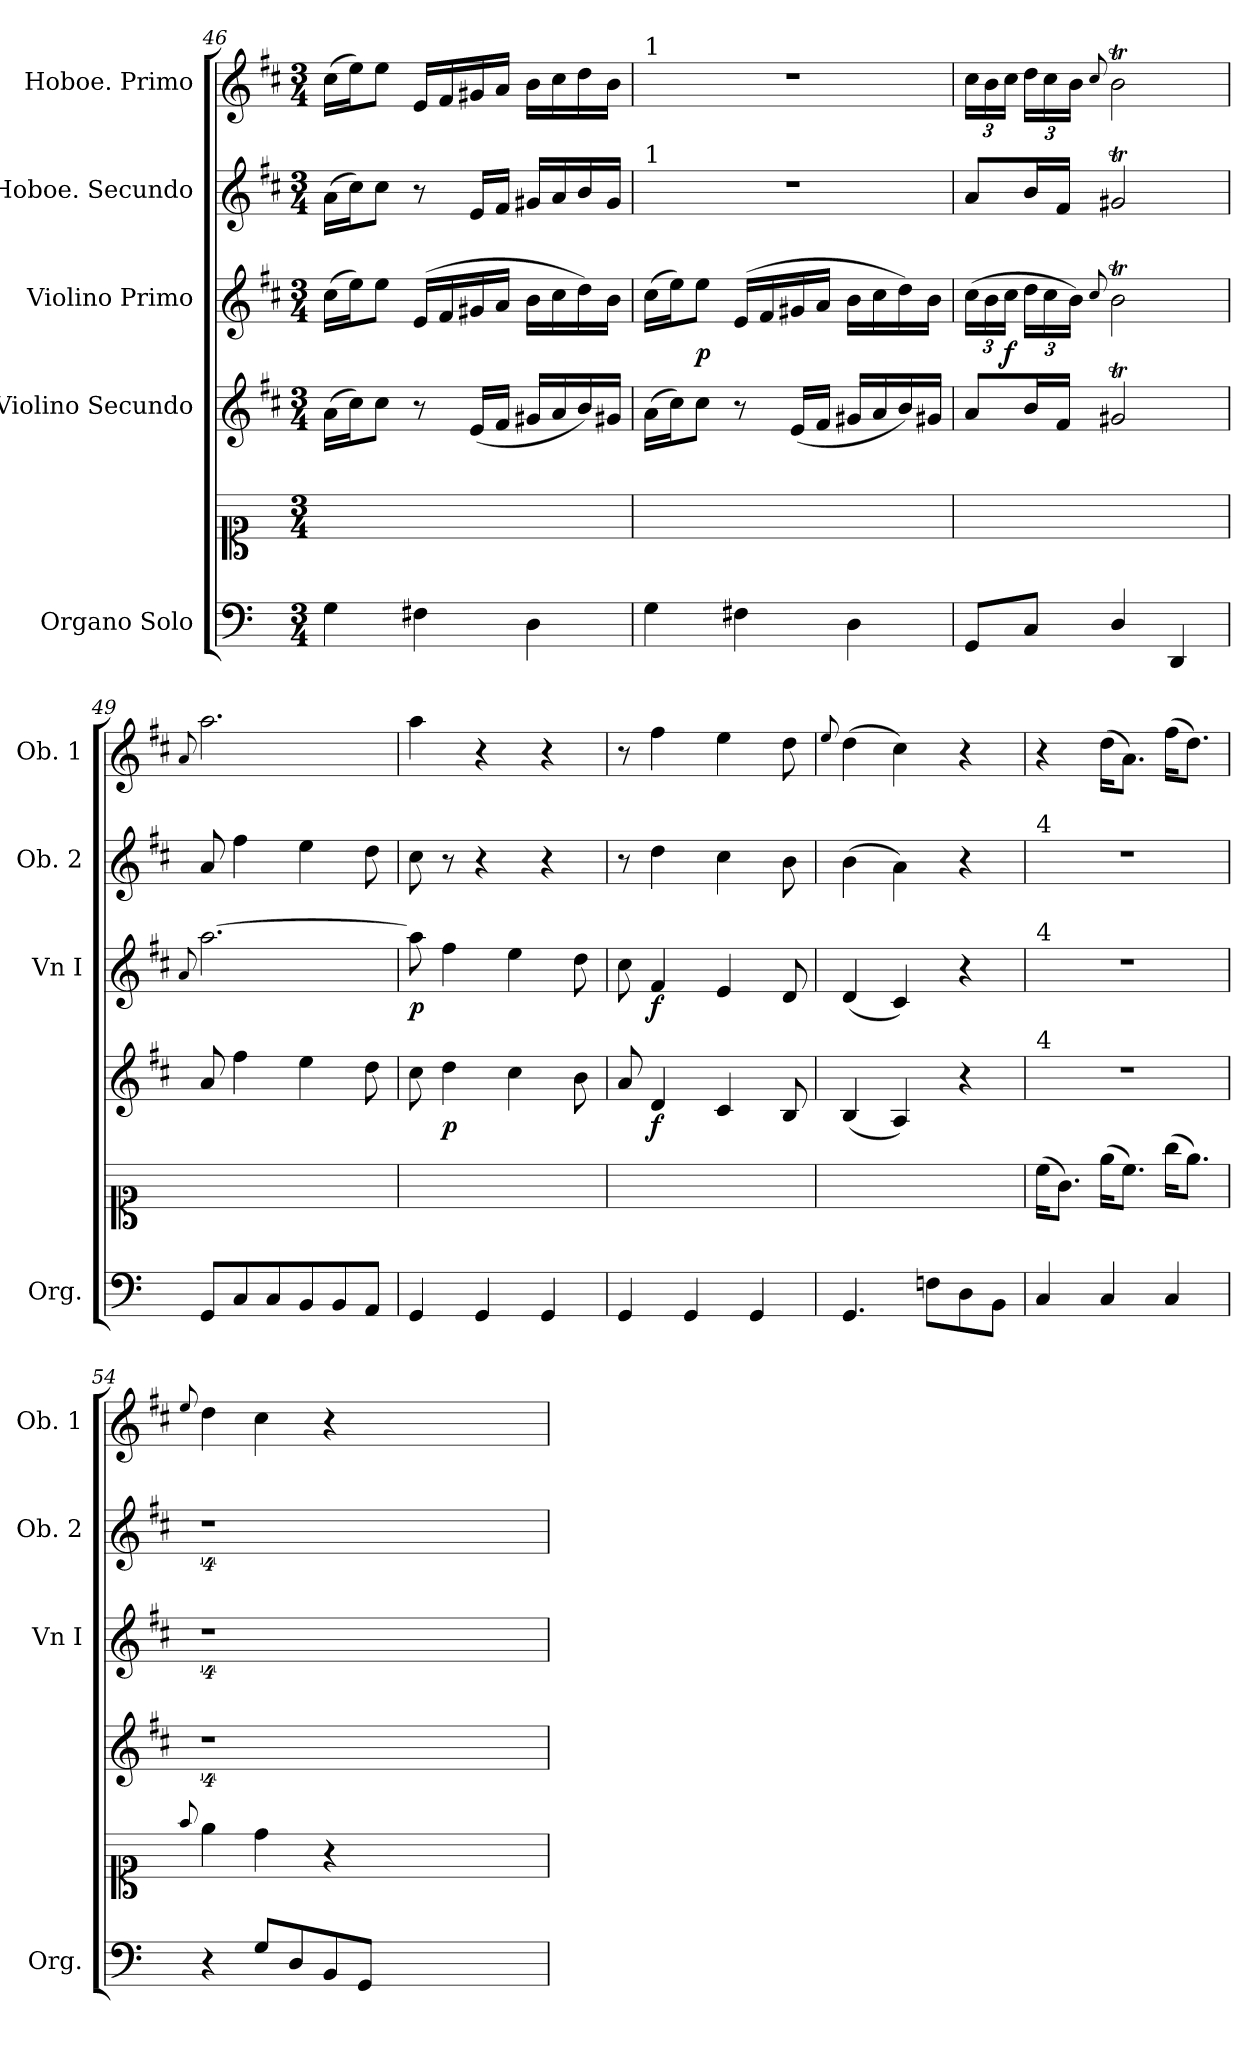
**kern	**kern	**kern	**dynam	**kern	**dynam	**kern	**kern
*part5	*part5	*part4	*part4	*part3	*part3	*part2	*part1
*staff6	*staff5	*staff4	*staff4	*staff3	*staff3	*staff2	*staff1
*I"Organo Solo	*	*I"Violino Secundo	*	*I"Violino Primo	*	*I"Hoboe. Secundo	*I"Hoboe. Primo
*I'Org.	*	*	*	*I'Vn I	*	*I'Ob. 2	*I'Ob. 1
*clefF4	*clefC1	*clefG2	*	*clefG2	*	*clefG2	*clefG2
*ITrd-1c-2	*ITrd-1c-2	*	*	*	*	*	*
*k[f#c#]	*k[f#c#]	*k[f#c#]	*	*k[f#c#]	*	*k[f#c#]	*k[f#c#]
*	*	*D:	*	*D:	*	*D:	*D:
*M3/4	*M3/4	*M3/4	*	*M3/4	*	*M3/4	*M3/4
=46	=46	=46	=46	=46	=46	=46	=46
4A\	2.ryy	(16a\LL	.	(16cc#\LL	.	(16a\LL	(16cc#\LL
.	.	16cc#\J)	.	16ee\J)	.	16cc#\J)	16ee\J)
.	.	8cc#\J	.	8ee\J	.	8cc#\J	8ee\J
4G#X\	.	8r	.	(16e/LL	.	8r	16e/LL
.	.	.	.	16f#/	.	.	16f#/
.	.	(16e/LL	.	16g#X/	.	16e/LL	16g#X/
.	.	16f#/JJ	.	16a/JJ	.	16f#/JJ	16a/JJ
4E\	.	16g#X/LL	.	16b\LL	.	16g#X/LL	16b\LL
.	.	16a/	.	16cc#\	.	16a/	16cc#\
.	.	16b/)	.	16dd\)	.	16b/	16dd\
.	.	16g#X/JJ	.	16b\JJ	.	16g#/JJ	16b\JJ
=47	=47	=47	=47	=47	=47	=47	=47
!	!	!	!	!	!	!	!LO:TX:a:t=1
!	!	!	!	!	!	!LO:TX:a:t=1	!
4A\	2.ryy	(16a\LL	.	(16cc#\LL	.	2.r	2.r
.	.	16cc#\J)	.	16ee\J)	.	.	.
.	.	8cc#\J	.	8ee\J	p	.	.
4G#X\	.	8r	.	(16e/LL	.	.	.
.	.	.	.	16f#/	.	.	.
.	.	(16e/LL	.	16g#X/	.	.	.
.	.	16f#/JJ	.	16a/JJ	.	.	.
4E\	.	16g#X/LL	.	16b\LL	.	.	.
.	.	16a/	.	16cc#\	.	.	.
.	.	16b/)	.	16dd\)	.	.	.
.	.	16g#X/JJ	.	16b\JJ	.	.	.
=48	=48	=48	=48	=48	=48	=48	=48
8AA/L	2.ryy	8a/L	.	(24cc#\LL	.	8a/L	24cc#\LL
.	.	.	.	24b\	.	.	24b\
.	.	.	.	24cc#\JJ	f	.	24cc#\JJ
8D/J	.	16b/L	.	24dd\LL	.	16b/L	24dd\LL
.	.	.	.	24cc#\	.	.	24cc#\
.	.	16f#/JJ	.	.	.	16f#/JJ	.
.	.	.	.	24b\JJ)	.	.	24b\JJ
.	.	.	.	8qqcc#/	.	.	8qqcc#/
4E/	.	2g#Xt/	.	2bT\	.	2g#Xt/	2bT\
4EE/	.	.	.	.	.	.	.
=49	=49	=49	=49	=49	=49	=49	=49
.	.	.	.	8qqa/	.	.	8qqa/
8AA/L	2.ryy	8a/	.	[2.aa\	.	8a/	2.aa\
8D/	.	4ff#\	.	.	.	4ff#\	.
8D/	.	.	.	.	.	.	.
8C#/	.	4ee\	.	.	.	4ee\	.
8C#/	.	.	.	.	.	.	.
8BB/J	.	8dd\	.	.	.	8dd\	.
=50	=50	=50	=50	=50	=50	=50	=50
4AA/	2.ryy	8cc#\	.	8aa\]	p	8cc#\	4aa\
.	.	4dd\	p	4ff#\	.	8r	.
4AA/	.	.	.	.	.	4r	4r
.	.	4cc#\	.	4ee\	.	.	.
4AA/	.	.	.	.	.	4r	4r
.	.	8b\	.	8dd\	.	.	.
=51	=51	=51	=51	=51	=51	=51	=51
4AA/	2.ryy	8a/	.	8cc#\	.	8r	8r
.	.	4d/	f	4f#/	f	4dd\	4ff#\
4AA/	.	.	.	.	.	.	.
.	.	4c#/	.	4e/	.	4cc#\	4ee\
4AA/	.	.	.	.	.	.	.
.	.	8B/	.	8d/	.	8b\	8dd\
=52	=52	=52	=52	=52	=52	=52	=52
.	.	.	.	.	.	.	8qqee/
4.AA/	2.ryy	(4B/	.	(4d/	.	(4b\	(4dd\
.	.	4A/)	.	4c#/)	.	4a\)	4cc#\)
8Gn\L	.	.	.	.	.	.	.
8E\	.	4r	.	4r	.	4r	4r
8C#\J	.	.	.	.	.	.	.
=53	=53	=53	=53	=53	=53	=53	=53
!	!	!	!	!	!	!LO:TX:a:t=4	!
!	!	!	!	!LO:TX:a:t=4	!	!	!
!	!	!LO:TX:a:t=4	!	!	!	!	!
4D/	(16dd\KL	2.r	.	2.r	.	2.r	4r
.	8.a\J)	.	.	.	.	.	.
4D/	(16ff#\KL	.	.	.	.	.	(16dd\KL
.	8.dd\J)	.	.	.	.	.	8.a\J)
4D/	(16aa\KL	.	.	.	.	.	(16ff#\KL
.	8.ff#\J)	.	.	.	.	.	8.dd\J)
=54	=54	=54	=54	=54	=54	=54	=54
.	8qqgg/	.	.	.	.	.	8qqee/
4r	4ff#\	4%9r	.	4%9r	.	4%9r	4dd\
8A/L	4ee\	.	.	.	.	.	4cc#\
8E/	.	.	.	.	.	.	.
8C#/	4r	.	.	.	.	.	4r
8AA/J	.	.	.	.	.	.	.
1.ryy	1.ryy	.	.	.	.	.	1.ryy
=	=	=	=	=	=	=	=
*-	*-	*-	*-	*-	*-	*-	*-
